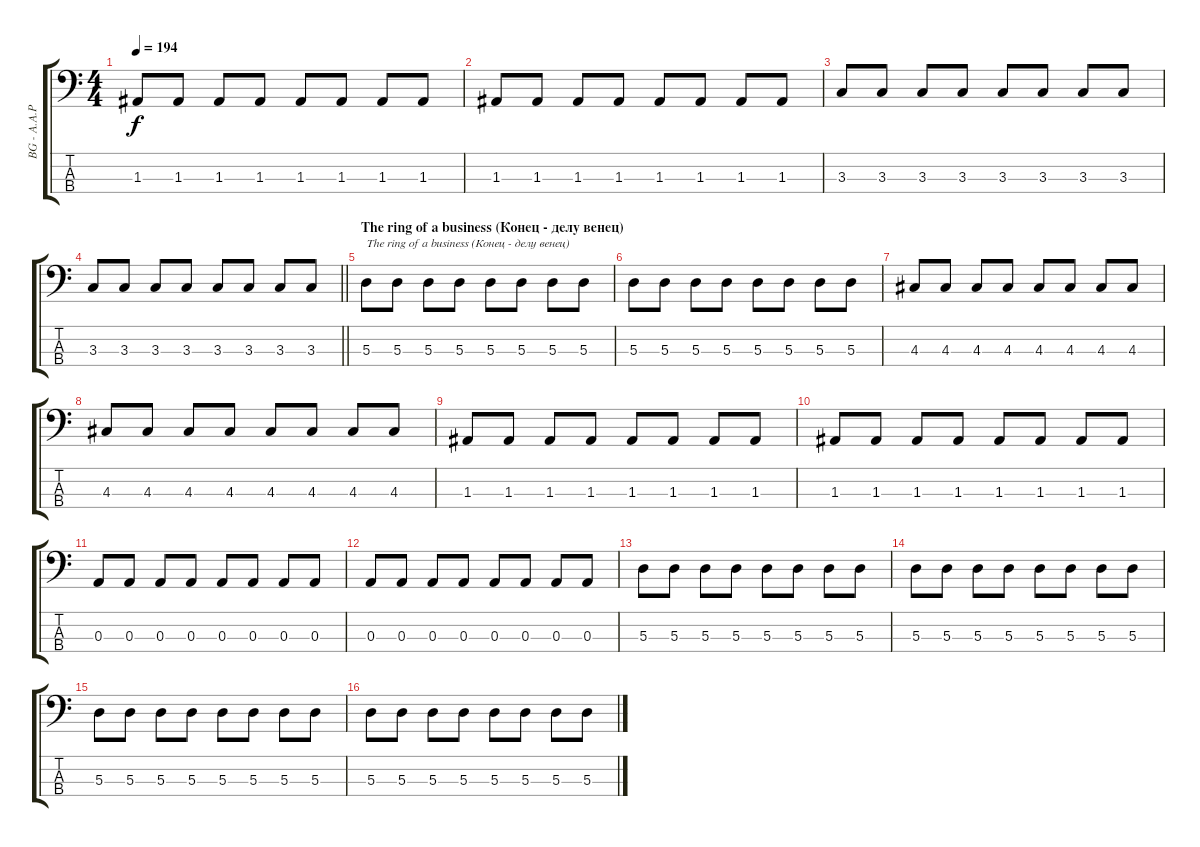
\track ("BG - A.A.Pavlyuchenkoff" "BG - A.A.P") {instrument electricbassfinger}
\staff {score tabs}
\tuning (G2 D2 A1 E1) {hide}
\ts (4 4)
\tempo 194
\clef f4
\ks c
1.3.8{dy f} 1.3.8 1.3.8 1.3.8 1.3.8 1.3.8 1.3.8 1.3.8 |
1.3.8 1.3.8 1.3.8 1.3.8 1.3.8 1.3.8 1.3.8 1.3.8 |
3.3.8 3.3.8 3.3.8 3.3.8 3.3.8 3.3.8 3.3.8 3.3.8 |
\barLineRight lightlight
3.3.8 3.3.8 3.3.8 3.3.8 3.3.8 3.3.8 3.3.8 3.3.8 |
\section ("" "The ring of a business (Конец - делу венец)")
5.3.8{txt "The ring of a business (Конец - делу венец)"} 5.3.8 5.3.8 5.3.8 5.3.8 5.3.8 5.3.8 5.3.8 |
5.3.8 5.3.8 5.3.8 5.3.8 5.3.8 5.3.8 5.3.8 5.3.8 |
4.3.8 4.3.8 4.3.8 4.3.8 4.3.8 4.3.8 4.3.8 4.3.8 |
4.3.8 4.3.8 4.3.8 4.3.8 4.3.8 4.3.8 4.3.8 4.3.8 |
1.3.8 1.3.8 1.3.8 1.3.8 1.3.8 1.3.8 1.3.8 1.3.8 |
1.3.8 1.3.8 1.3.8 1.3.8 1.3.8 1.3.8 1.3.8 1.3.8 |
0.3.8 0.3.8 0.3.8 0.3.8 0.3.8 0.3.8 0.3.8 0.3.8 |
0.3.8 0.3.8 0.3.8 0.3.8 0.3.8 0.3.8 0.3.8 0.3.8 |
5.3.8 5.3.8 5.3.8 5.3.8 5.3.8 5.3.8 5.3.8 5.3.8 |
5.3.8 5.3.8 5.3.8 5.3.8 5.3.8 5.3.8 5.3.8 5.3.8 |
5.3.8 5.3.8 5.3.8 5.3.8 5.3.8 5.3.8 5.3.8 5.3.8 |
5.3.8 5.3.8 5.3.8 5.3.8 5.3.8 5.3.8 5.3.8 5.3.8
